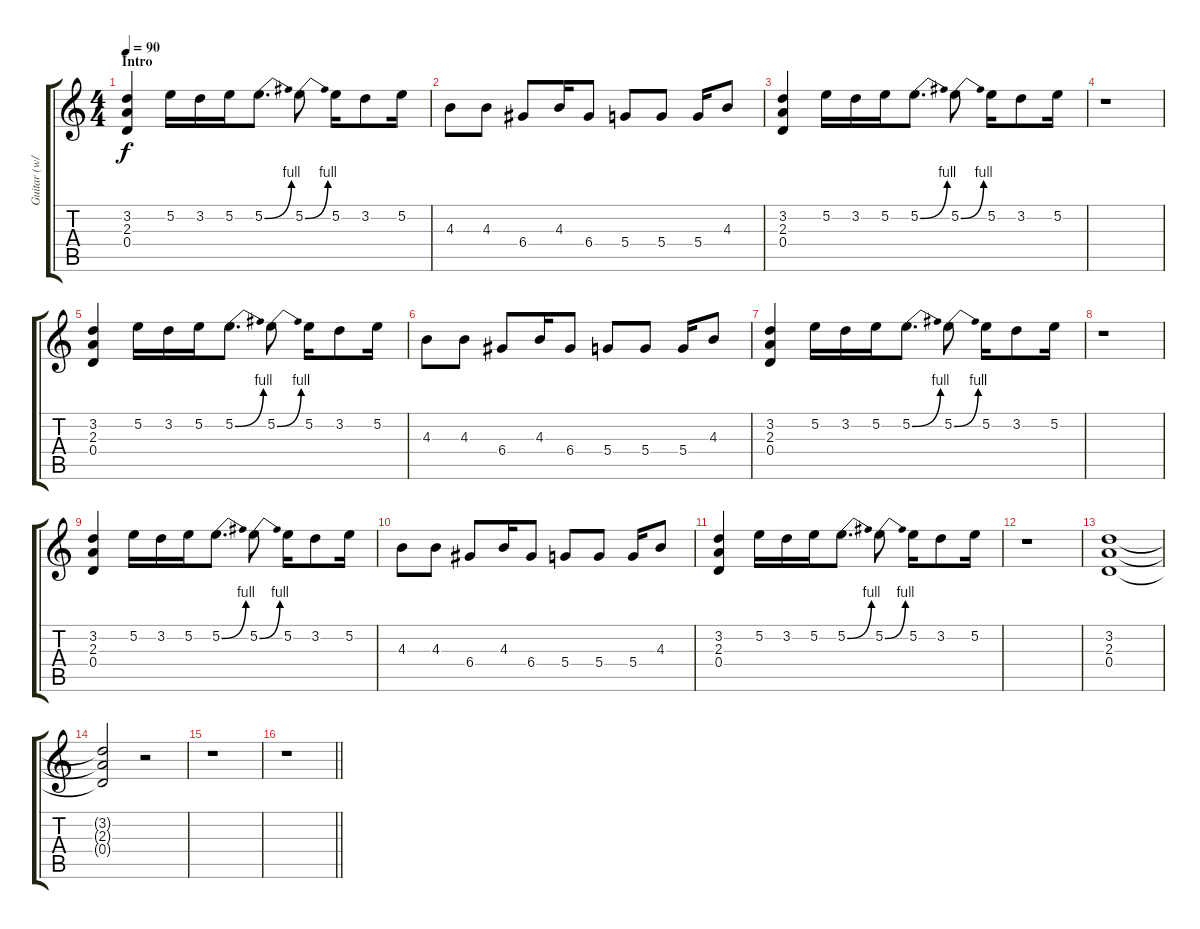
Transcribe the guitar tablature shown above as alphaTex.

\track ("Guitar (w/overdrive)" "Guitar (w/") {instrument overdrivenguitar}
\staff {score tabs}
\tuning (E4 B3 G3 D3 A2 E2) {hide}
\ts (4 4)
\section ("" "Intro")
\tempo 90
\clef g2
\ks c
(3.2 2.3 0.4).4{dy f instrument overdrivenguitar} 5.2.16 3.2.16 5.2.16 5.2{be (bend 0 0 60 4)}.8{d} 5.2{be (bend 0 0 60 4)}.8 5.2.16 3.2.8 5.2.16 |
4.3.8 4.3.8 6.4.8 4.3.16 6.4.8 5.4.8 5.4.8 5.4.16 4.3.8 |
(3.2 2.3 0.4).4 5.2.16 3.2.16 5.2.16 5.2{be (bend 0 0 60 4)}.8{d} 5.2{be (bend 0 0 60 4)}.8 5.2.16 3.2.8 5.2.16 |
r.1 |
(3.2 2.3 0.4).4 5.2.16 3.2.16 5.2.16 5.2{be (bend 0 0 60 4)}.8{d} 5.2{be (bend 0 0 60 4)}.8 5.2.16 3.2.8 5.2.16 |
4.3.8 4.3.8 6.4.8 4.3.16 6.4.8 5.4.8 5.4.8 5.4.16 4.3.8 |
(3.2 2.3 0.4).4 5.2.16 3.2.16 5.2.16 5.2{be (bend 0 0 60 4)}.8{d} 5.2{be (bend 0 0 60 4)}.8 5.2.16 3.2.8 5.2.16 |
r.1 |
(3.2 2.3 0.4).4 5.2.16 3.2.16 5.2.16 5.2{be (bend 0 0 60 4)}.8{d} 5.2{be (bend 0 0 60 4)}.8 5.2.16 3.2.8 5.2.16 |
4.3.8 4.3.8 6.4.8 4.3.16 6.4.8 5.4.8 5.4.8 5.4.16 4.3.8 |
(3.2 2.3 0.4).4 5.2.16 3.2.16 5.2.16 5.2{be (bend 0 0 60 4)}.8{d} 5.2{be (bend 0 0 60 4)}.8 5.2.16 3.2.8 5.2.16 |
r.1 |
(3.2 2.3 0.4).1 |
(3.2{t} 2.3{t} 0.4{t}).2 r.2 |
r.1 |
\barLineRight lightlight
r.1
